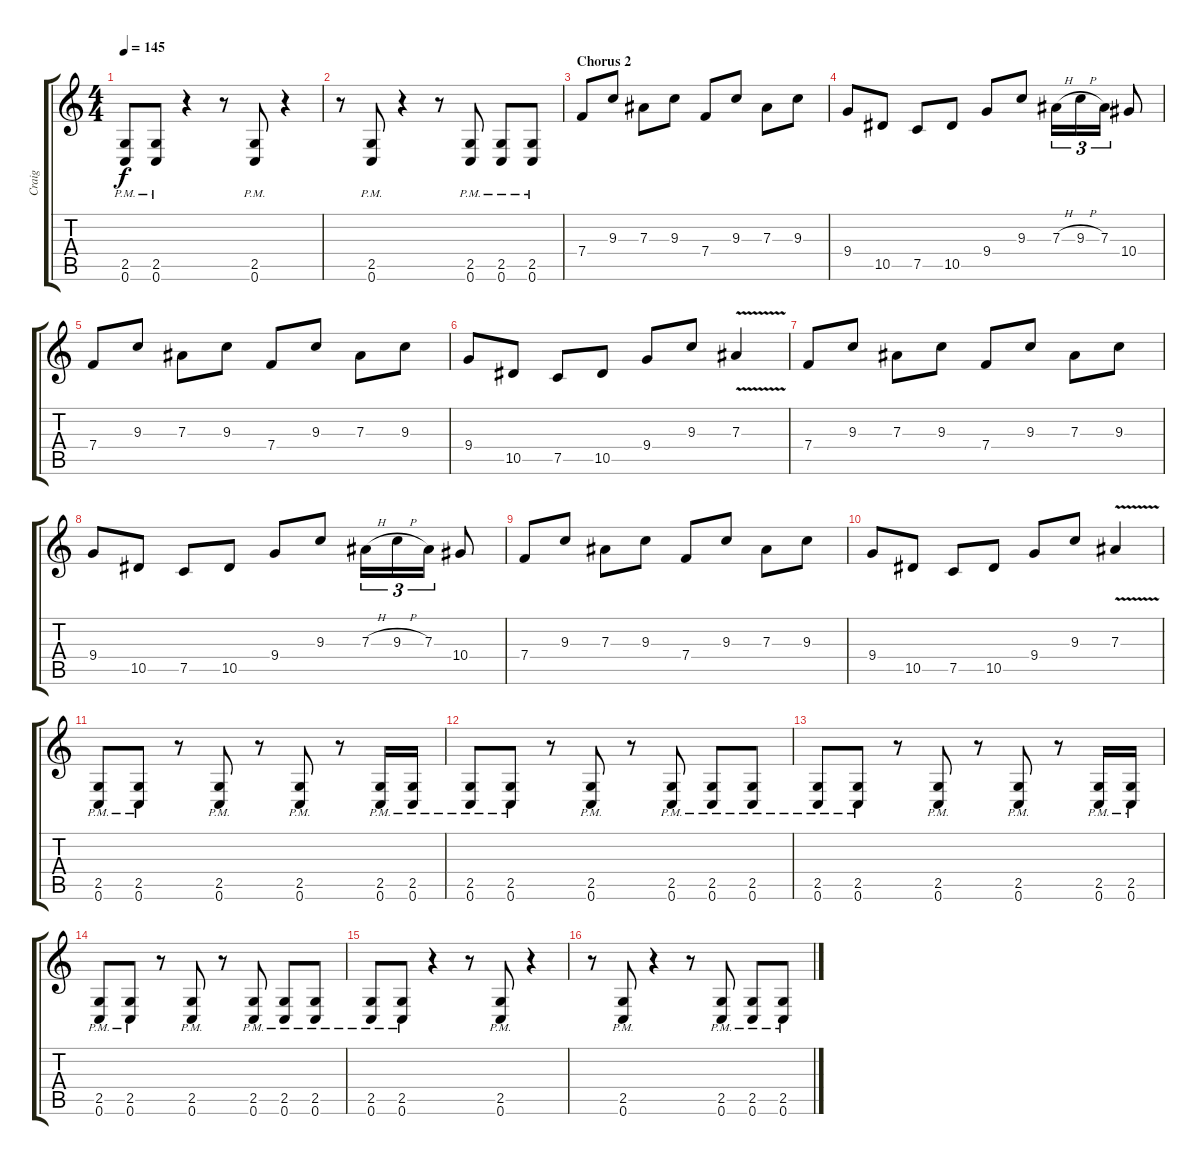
\track ("Craig" "Craig") {instrument distortionguitar}
\staff {score tabs}
\tuning (C4 G3 Eb3 Bb2 F2 C2) {hide}
\ts (4 4)
\tempo 145
\clef g2
\ks c
(2.5{pm} 0.6{pm}).8{dy f} (2.5{pm} 0.6{pm}).8 r.4 r.8 (2.5{pm} 0.6{pm}).8 r.4 |
r.8 (2.5{pm} 0.6{pm}).8 r.4 r.8 (2.5{pm} 0.6{pm}).8 (2.5{pm} 0.6{pm}).8 (2.5{pm} 0.6{pm}).8 |
\section ("" "Chorus 2")
7.4.8 9.3.8 7.3.8 9.3.8 7.4.8 9.3.8 7.3.8 9.3.8 |
9.4.8 10.5.8 7.5.8 10.5.8 9.4.8 9.3.8 7.3{h}.16{tu (3 2)} 9.3{h}.16{tu (3 2)} 7.3.16{tu (3 2)} 10.4.8 |
7.4.8 9.3.8 7.3.8 9.3.8 7.4.8 9.3.8 7.3.8 9.3.8 |
9.4.8 10.5.8 7.5.8 10.5.8 9.4.8 9.3.8 7.3{v}.4 |
7.4.8 9.3.8 7.3.8 9.3.8 7.4.8 9.3.8 7.3.8 9.3.8 |
9.4.8 10.5.8 7.5.8 10.5.8 9.4.8 9.3.8 7.3{h}.16{tu (3 2)} 9.3{h}.16{tu (3 2)} 7.3.16{tu (3 2)} 10.4.8 |
7.4.8 9.3.8 7.3.8 9.3.8 7.4.8 9.3.8 7.3.8 9.3.8 |
9.4.8 10.5.8 7.5.8 10.5.8 9.4.8 9.3.8 7.3{v}.4 |
(2.5{pm} 0.6{pm}).8 (2.5{pm} 0.6{pm}).8 r.8 (2.5{pm} 0.6{pm}).8 r.8 (2.5{pm} 0.6{pm}).8 r.8 (2.5{pm} 0.6{pm}).16 (2.5{pm} 0.6{pm}).16 |
(2.5{pm} 0.6{pm}).8 (2.5{pm} 0.6{pm}).8 r.8 (2.5{pm} 0.6{pm}).8 r.8 (2.5{pm} 0.6{pm}).8 (2.5{pm} 0.6{pm}).8 (2.5{pm} 0.6{pm}).8 |
(2.5{pm} 0.6{pm}).8 (2.5{pm} 0.6{pm}).8 r.8 (2.5{pm} 0.6{pm}).8 r.8 (2.5{pm} 0.6{pm}).8 r.8 (2.5{pm} 0.6{pm}).16 (2.5{pm} 0.6{pm}).16 |
(2.5{pm} 0.6{pm}).8 (2.5{pm} 0.6{pm}).8 r.8 (2.5{pm} 0.6{pm}).8 r.8 (2.5{pm} 0.6{pm}).8 (2.5{pm} 0.6{pm}).8 (2.5{pm} 0.6{pm}).8 |
(2.5{pm} 0.6{pm}).8 (2.5{pm} 0.6{pm}).8 r.4 r.8 (2.5{pm} 0.6{pm}).8 r.4 |
r.8 (2.5{pm} 0.6{pm}).8 r.4 r.8 (2.5{pm} 0.6{pm}).8 (2.5{pm} 0.6{pm}).8 (2.5{pm} 0.6{pm}).8
